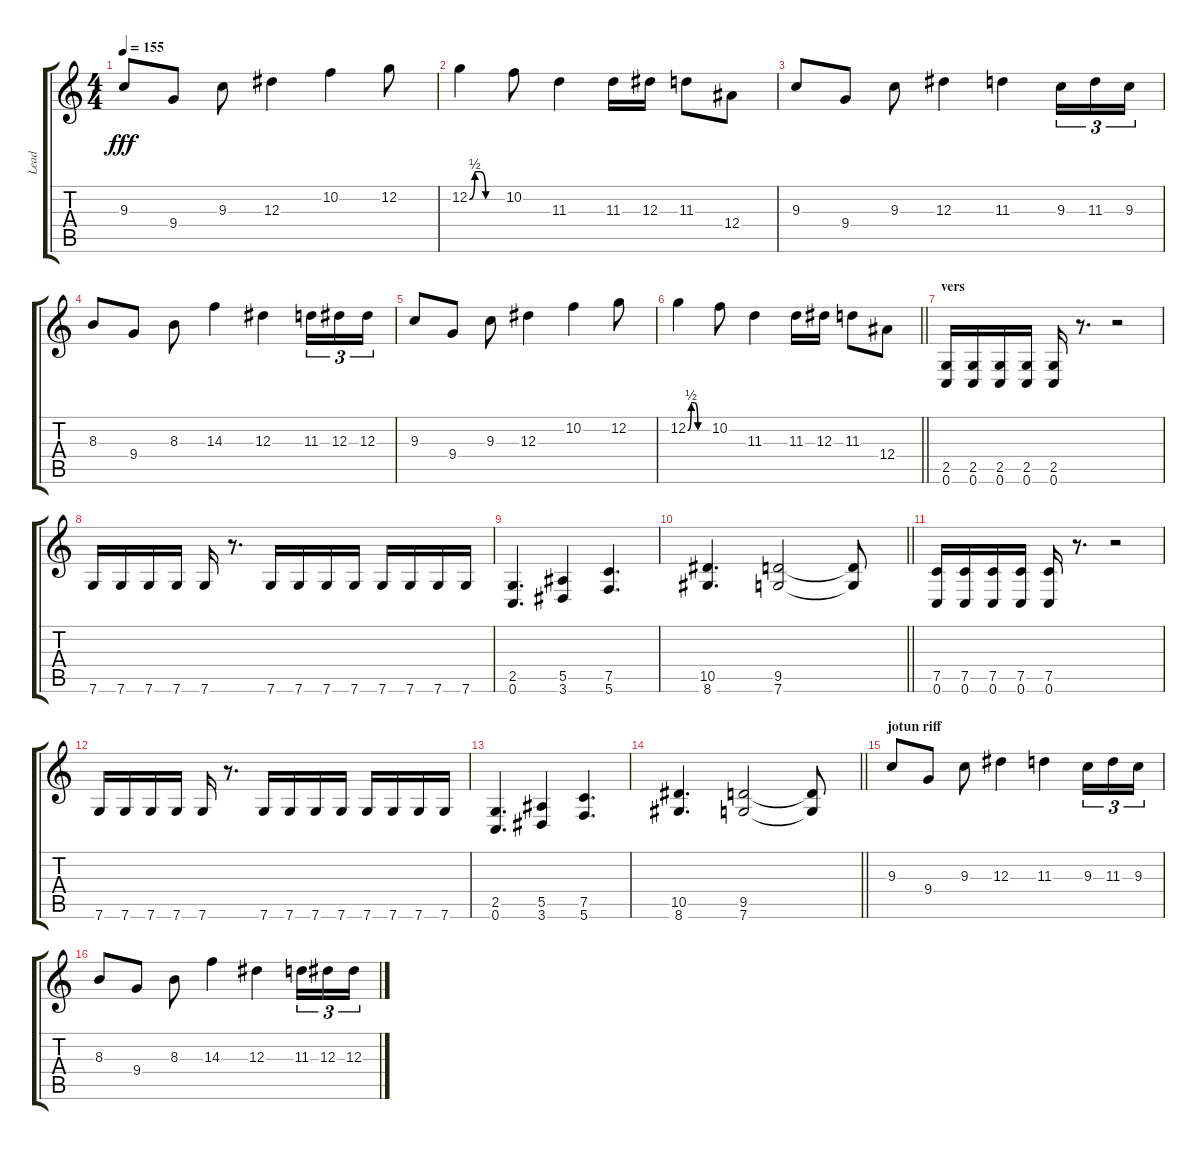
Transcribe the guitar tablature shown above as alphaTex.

\track ("Lead" "Lead") {instrument distortionguitar}
\staff {score tabs}
\tuning (C4 G3 Eb3 Bb2 F2 C2) {hide}
\ts (4 4)
\tempo 155
\clef g2
\ks c
9.3.8{dy fff} 9.4.8 9.3.8 12.3.4 10.2.4 12.2.8 |
12.2{be (custom 0 0 10 2 20 2 30 0 60 0)}.4 10.2.8 11.3.4 11.3.16 12.3.16 11.3.8 12.4.8 |
9.3.8 9.4.8 9.3.8 12.3.4 11.3.4 9.3.16{tu (3 2)} 11.3.16{tu (3 2)} 9.3.16{tu (3 2)} |
8.3.8 9.4.8 8.3.8 14.3.4 12.3.4 11.3.16{tu (3 2)} 12.3.16{tu (3 2)} 12.3.16{tu (3 2)} |
9.3.8 9.4.8 9.3.8 12.3.4 10.2.4 12.2.8 |
\barLineRight lightlight
12.2{be (custom 0 0 10 2 20 2 30 0 60 0)}.4 10.2.8 11.3.4 11.3.16 12.3.16 11.3.8 12.4.8 |
\section ("" "vers")
(2.5 0.6).16 (2.5 0.6).16 (2.5 0.6).16 (2.5 0.6).16 (2.5 0.6).16 r.8{d} r.2 |
7.6.16 7.6.16 7.6.16 7.6.16 7.6.16 r.8{d} 7.6.16 7.6.16 7.6.16 7.6.16 7.6.16 7.6.16 7.6.16 7.6.16 |
(2.5 0.6).4{d} (5.5 3.6).4 (7.5 5.6).4{d} |
\barLineRight lightlight
(10.5 8.6).4{d} (9.5 7.6).2 (9.5{t} 7.6{t}).8 |
(7.5 0.6).16 (7.5 0.6).16 (7.5 0.6).16 (7.5 0.6).16 (7.5 0.6).16 r.8{d} r.2 |
7.6.16 7.6.16 7.6.16 7.6.16 7.6.16 r.8{d} 7.6.16 7.6.16 7.6.16 7.6.16 7.6.16 7.6.16 7.6.16 7.6.16 |
(2.5 0.6).4{d} (5.5 3.6).4 (7.5 5.6).4{d} |
\barLineRight lightlight
(10.5 8.6).4{d} (9.5 7.6).2 (9.5{t} 7.6{t}).8 |
\section ("" "jotun riff")
9.3.8 9.4.8 9.3.8 12.3.4 11.3.4 9.3.16{tu (3 2)} 11.3.16{tu (3 2)} 9.3.16{tu (3 2)} |
8.3.8 9.4.8 8.3.8 14.3.4 12.3.4 11.3.16{tu (3 2)} 12.3.16{tu (3 2)} 12.3.16{tu (3 2)}
